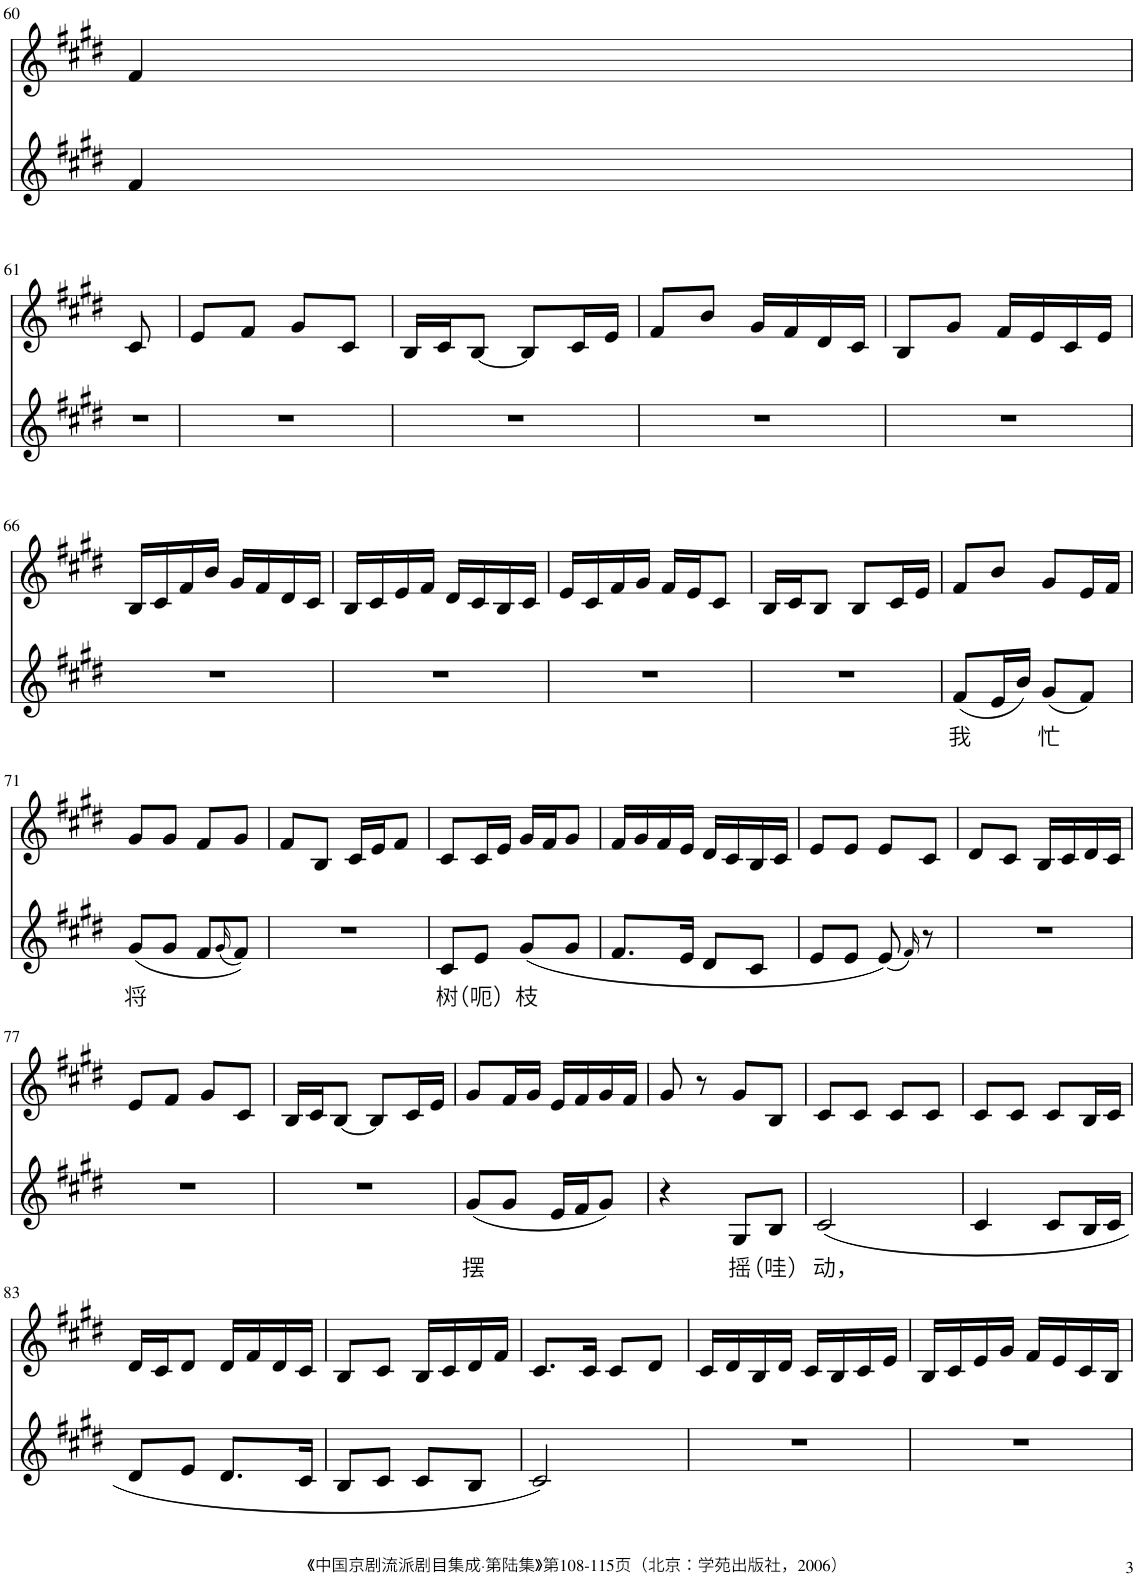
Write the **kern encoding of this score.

**kern	**text	**kern
*part2	*part2	*part1
*staff2	*staff2	*staff1
*I"Piano	*	*I"Piano
*I'Pno	*	*I'Pno
!!LO:PB:g=z
*clefG2	*	*clefG2
*k[f#c#g#d#]	*	*k[f#c#g#d#]
*M2/4	*	*M2/4
=60	=60	=60
4f#/	.	4f#/
!!LO:LB:g=z
=61	=61	=61
2r	.	8c#/
.	.	4.ryy
=62	=62	=62
2r	.	8e/L
.	.	8f#/J
.	.	8g#/L
.	.	8c#/J
=63	=63	=63
2r	.	16B/LL
.	.	16c#/J
.	.	[8B/J
.	.	8B/L]
.	.	16c#/L
.	.	16e/JJ
=64	=64	=64
2r	.	8f#/L
.	.	8b/J
.	.	16g#/LL
.	.	16f#/
.	.	16d#/
.	.	16c#/JJ
=65	=65	=65
2r	.	8B/L
.	.	8g#/J
.	.	16f#/LL
.	.	16e/
.	.	16c#/
.	.	16e/JJ
!!LO:LB:g=z
=66	=66	=66
2r	.	16B/LL
.	.	16c#/
.	.	16f#/
.	.	16b/JJ
.	.	16g#/LL
.	.	16f#/
.	.	16d#/
.	.	16c#/JJ
=67	=67	=67
2r	.	16B/LL
.	.	16c#/
.	.	16e/
.	.	16f#/JJ
.	.	16d#/LL
.	.	16c#/
.	.	16B/
.	.	16c#/JJ
=68	=68	=68
2r	.	16e/LL
.	.	16c#/
.	.	16f#/
.	.	16g#/JJ
.	.	16f#/LL
.	.	16e/J
.	.	8c#/J
=69	=69	=69
2r	.	16B/LL
.	.	16c#/J
.	.	8B/J
.	.	8B/L
.	.	16c#/L
.	.	16e/JJ
=70	=70	=70
!	!LO:LY:b	!
(8f#/L	我	8f#/L
16e/L	.	8b/J
16b/JJ)	.	.
!	!LO:LY:b	!
(8g#/L	忙	8g#/L
8f#/J)	.	16e/L
.	.	16f#/JJ
!!LO:LB:g=z
=71	=71	=71
!	!LO:LY:b	!
(8g#/L	将	8g#/L
8g#/J	.	8g#/J
8f#/L	.	8f#/L
(16qg#/	.	.
8f#/J))	.	8g#/J
=72	=72	=72
2r	.	8f#/L
.	.	8B/J
.	.	16c#/LL
.	.	16e/J
.	.	8f#/J
=73	=73	=73
!	!LO:LY:b	!
8c#/L	树	8c#/L
!	!LO:LY:b	!
8e/J	（呃）	16c#/L
.	.	16e/JJ
!	!LO:LY:b	!
(8g#/L	枝	16g#/LL
.	.	16f#/J
8g#/J	.	8g#/J
=74	=74	=74
8.f#/L	.	16f#/LL
.	.	16g#/
.	.	16f#/
16e/Jk	.	16e/JJ
8d#/L	.	16d#/LL
.	.	16c#/
8c#/J	.	16B/
.	.	16c#/JJ
=75	=75	=75
8e/L	.	8e/L
8e/J	.	8e/J
(8e/)	.	8e/L
16qf#/)	.	.
8r	.	8c#/J
=76	=76	=76
2r	.	8d#/L
.	.	8c#/J
.	.	16B/LL
.	.	16c#/
.	.	16d#/
.	.	16c#/JJ
!!LO:LB:g=z
=77	=77	=77
2r	.	8e/L
.	.	8f#/J
.	.	8g#/L
.	.	8c#/J
=78	=78	=78
2r	.	16B/LL
.	.	16c#/J
.	.	[8B/J
.	.	8B/L]
.	.	16c#/L
.	.	16e/JJ
=79	=79	=79
!	!LO:LY:b	!
(8g#/L	摆	8g#/L
8g#/J	.	16f#/L
.	.	16g#/JJ
16e/LL	.	16e/LL
16f#/J	.	16f#/
8g#/J)	.	16g#/
.	.	16f#/JJ
=80	=80	=80
4r	.	8g#/
.	.	8r
!	!LO:LY:b	!
8G#/L	摇	8g#/L
!	!LO:LY:b	!
8B/J	（哇）	8B/J
=81	=81	=81
!	!LO:LY:b	!
(2c#/	动，	8c#/L
.	.	8c#/J
.	.	8c#/L
.	.	8c#/J
=82	=82	=82
4c#/	.	8c#/L
.	.	8c#/J
8c#/L	.	8c#/L
16B/L	.	16B/L
16c#/JJ	.	16c#/JJ
!!LO:LB:g=z
=83	=83	=83
8d#/L	.	16d#/LL
.	.	16c#/J
8e/J	.	8d#/J
8.d#/L	.	16d#/LL
.	.	16f#/
.	.	16d#/
16c#/Jk	.	16c#/JJ
=84	=84	=84
8B/L	.	8B/L
8c#/J	.	8c#/J
8c#/L	.	16B/LL
.	.	16c#/
8B/J	.	16d#/
.	.	16f#/JJ
=85	=85	=85
2c#/)	.	8.c#/L
.	.	16c#/Jk
.	.	8c#/L
.	.	8d#/J
=86	=86	=86
2r	.	16c#/LL
.	.	16d#/
.	.	16B/
.	.	16d#/JJ
.	.	16c#/LL
.	.	16B/
.	.	16c#/
.	.	16e/JJ
=87	=87	=87
2r	.	16B/LL
.	.	16c#/
.	.	16e/
.	.	16g#/JJ
.	.	16f#/LL
.	.	16e/
.	.	16c#/
.	.	16B/JJ
=	=	=
*-	*-	*-
